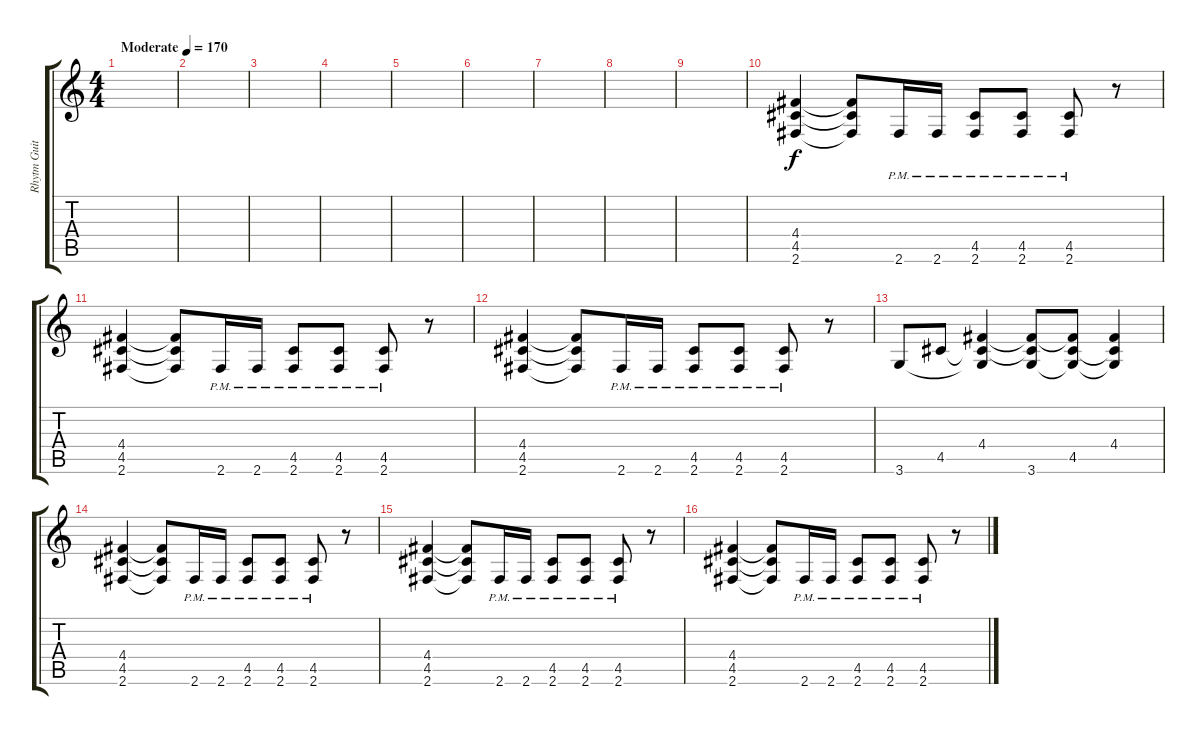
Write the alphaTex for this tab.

\track ("Rhytm Guitar" "Rhytm Guit") {instrument distortionguitar}
\staff {score tabs}
\tuning (E4 B3 G3 D3 A2 E2) {hide}
\ts (4 4)
\tempo (170 "Moderate")
\clef g2
\ks c
|
|
|
|
|
|
|
|
|
(4.4 4.5 2.6).4 (4.4{t} 4.5{t} 2.6{t}).8 2.6{pm}.16 2.6{pm}.16 (4.5{pm} 2.6{pm}).8 (4.5{pm} 2.6{pm}).8 (4.5{pm} 2.6{pm}).8 r.8 |
(4.4 4.5 2.6).4 (4.4{t} 4.5{t} 2.6{t}).8 2.6{pm}.16 2.6{pm}.16 (4.5{pm} 2.6{pm}).8 (4.5{pm} 2.6{pm}).8 (4.5{pm} 2.6{pm}).8 r.8 |
(4.4 4.5 2.6).4 (4.4{t} 4.5{t} 2.6{t}).8 2.6{pm}.16 2.6{pm}.16 (4.5{pm} 2.6{pm}).8 (4.5{pm} 2.6{pm}).8 (4.5{pm} 2.6{pm}).8 r.8 |
3.6.8 4.5.8 (4.4 4.5{t} 3.6{t}).4 (4.4{t} 4.5{t} 3.6).8 (4.4{t} 4.5 3.6{t}).8 (4.4 4.5{t} 3.6{t}).4 |
(4.4 4.5 2.6).4 (4.4{t} 4.5{t} 2.6{t}).8 2.6{pm}.16 2.6{pm}.16 (4.5{pm} 2.6{pm}).8 (4.5{pm} 2.6{pm}).8 (4.5{pm} 2.6{pm}).8 r.8 |
(4.4 4.5 2.6).4 (4.4{t} 4.5{t} 2.6{t}).8 2.6{pm}.16 2.6{pm}.16 (4.5{pm} 2.6{pm}).8 (4.5{pm} 2.6{pm}).8 (4.5{pm} 2.6{pm}).8 r.8 |
(4.4 4.5 2.6).4 (4.4{t} 4.5{t} 2.6{t}).8 2.6{pm}.16 2.6{pm}.16 (4.5{pm} 2.6{pm}).8 (4.5{pm} 2.6{pm}).8 (4.5{pm} 2.6{pm}).8 r.8
